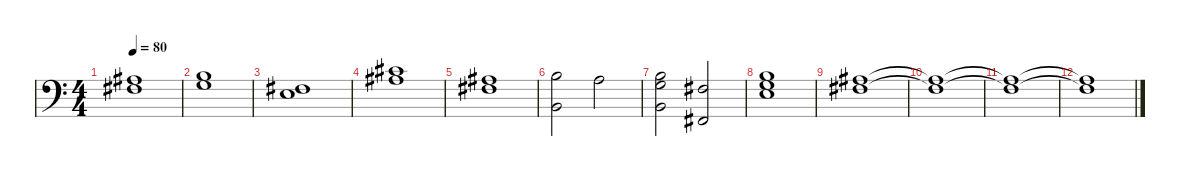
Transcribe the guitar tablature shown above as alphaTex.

\defaultSystemsLayout 8
\hideDynamics
\bracketExtendMode groupsimilarinstruments
\singleTrackTrackNamePolicy hidden
\multiTrackTrackNamePolicy hidden
\firstSystemTrackNameMode fullname
\firstSystemTrackNameOrientation horizontal
\otherSystemsTrackNameOrientation horizontal
\track ("Synth-LH" "vln.") {defaultSystemsLayout 8 instrument stringensemble2}
\staff {score}
\tuning (E4 B3 G3 D3 A2 E2)
\ts (4 4)
\tempo 80
\clef f4
\ks c
(8.4{acc #} 9.5{acc #}).1{dy f} |
(9.4 10.5).1 |
(9.5{acc #} 12.6).1 |
(16.5{acc #} 18.6{acc #}).1 |
(8.4{acc #} 9.5{acc #}).1 |
(9.4 2.5).2 7.4.2 |
(9.4 10.5 7.6).2 (9.5{acc #} 2.6{acc #}).2 |
(9.4 10.5 12.6).1 |
(9.5{acc #} 8.4{acc #}).1 |
(9.5{t acc #} 8.4{t acc #}).1 |
(9.5{t acc #} 8.4{t acc #}).1 |
(9.5{t acc #} 8.4{t acc #}).1
